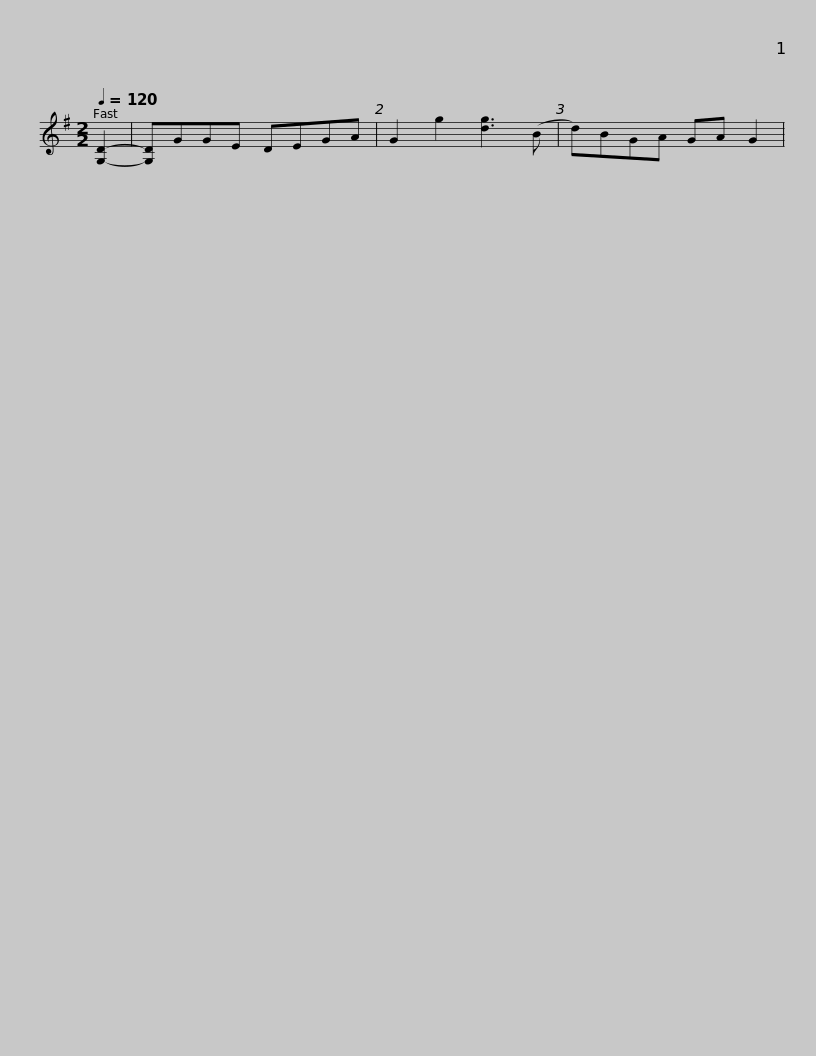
X:1
L:1/8
Q:1/4=120
M:2/2
I:linebreak $
K:G
V:1 treble
V:1
 [G,D]2- | [G,D]GGE DEGA | G2 g2 [dg]3 (B | d)BGA GA G2 | %4
